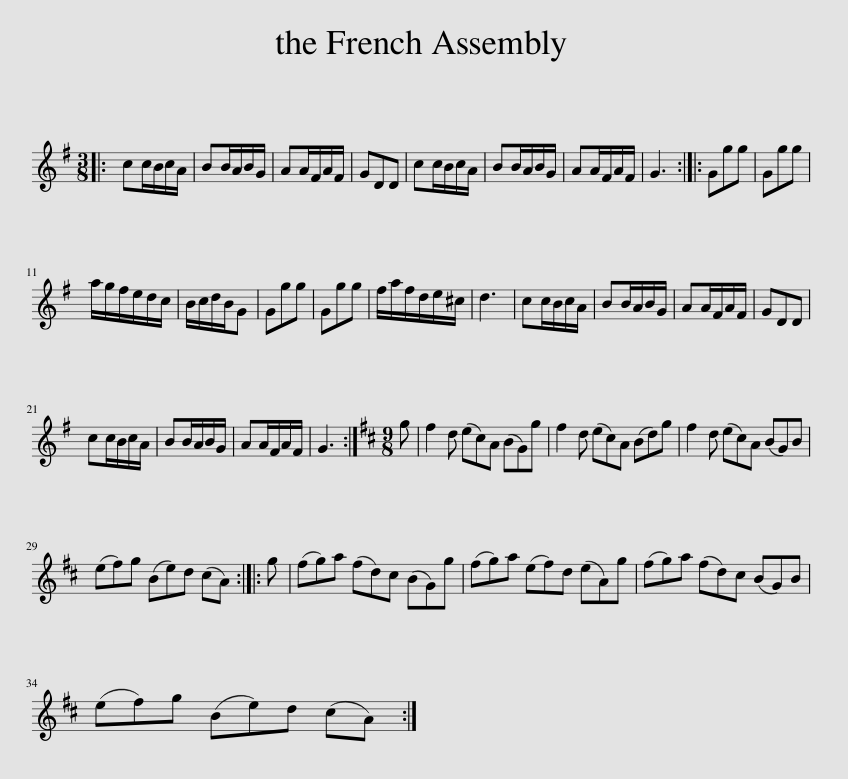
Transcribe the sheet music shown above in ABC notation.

X:1
L:1/8
M:3/8
I:linebreak $
K:G
V:1 treble
V:1
|: cc/B/c/A/ | BB/A/B/G/ | AA/F/A/F/ | GDD | cc/B/c/A/ | %5
 BB/A/B/G/ | AA/F/A/F/ | G3 :: Ggg | Ggg |$ %10
 a/g/f/e/d/c/ | B/c/d/B/G | Ggg | Ggg | f/a/f/d/e/^c/ | %15
 d3 | cc/B/c/A/ | BB/A/B/G/ | AA/F/A/F/ | GDD |$ %20
 cc/B/c/A/ | BB/A/B/G/ | AA/F/A/F/ | G3 :|[K:D][M:9/8] g | %25
 f2 d (ec)A (BG)g | f2 d (ec)A (Bd)g | f2 d (ec)A (BG)B |$ (ef)g (Be)d (cA) :: g | %30
 (fg)a (fd)c (BG)g | (fg)a (ef)d (eA)g | (fg)a (fd)c (BG)B |$ (ef)g (Be)d (cA) :| %34
